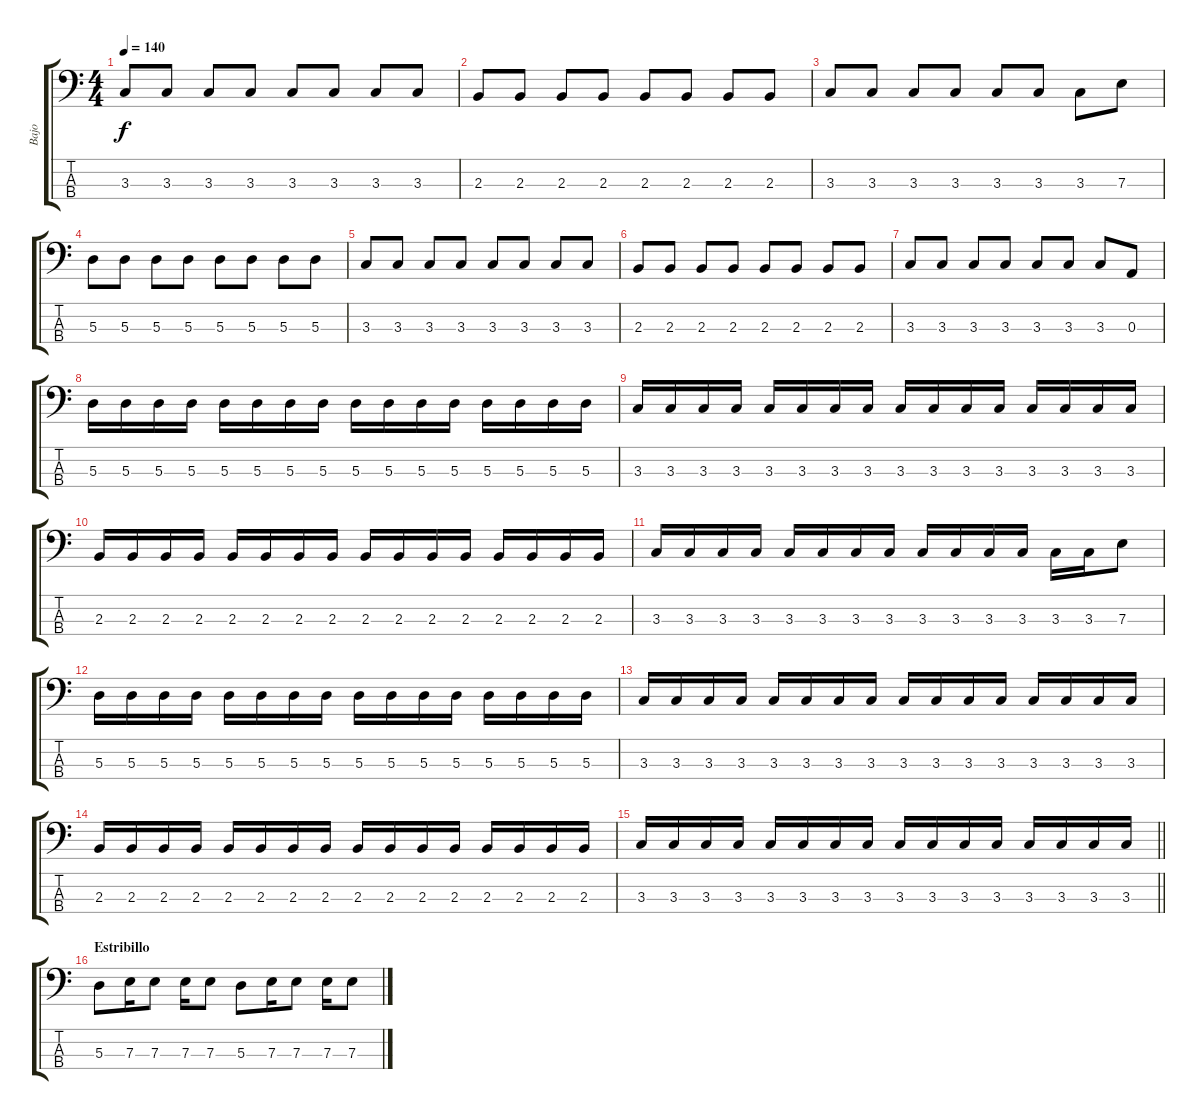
\track ("Bajo" "Bajo") {instrument electricbasspick}
\staff {score tabs}
\tuning (G2 D2 A1 E1) {hide}
\ts (4 4)
\tempo 140
\clef f4
\ks c
3.3.8{dy f} 3.3.8 3.3.8 3.3.8 3.3.8 3.3.8 3.3.8 3.3.8 |
2.3.8 2.3.8 2.3.8 2.3.8 2.3.8 2.3.8 2.3.8 2.3.8 |
3.3.8 3.3.8 3.3.8 3.3.8 3.3.8 3.3.8 3.3.8 7.3.8 |
5.3.8 5.3.8 5.3.8 5.3.8 5.3.8 5.3.8 5.3.8 5.3.8 |
3.3.8 3.3.8 3.3.8 3.3.8 3.3.8 3.3.8 3.3.8 3.3.8 |
2.3.8 2.3.8 2.3.8 2.3.8 2.3.8 2.3.8 2.3.8 2.3.8 |
3.3.8 3.3.8 3.3.8 3.3.8 3.3.8 3.3.8 3.3.8 0.3.8 |
5.3.16 5.3.16 5.3.16 5.3.16 5.3.16 5.3.16 5.3.16 5.3.16 5.3.16 5.3.16 5.3.16 5.3.16 5.3.16 5.3.16 5.3.16 5.3.16 |
3.3.16 3.3.16 3.3.16 3.3.16 3.3.16 3.3.16 3.3.16 3.3.16 3.3.16 3.3.16 3.3.16 3.3.16 3.3.16 3.3.16 3.3.16 3.3.16 |
2.3.16 2.3.16 2.3.16 2.3.16 2.3.16 2.3.16 2.3.16 2.3.16 2.3.16 2.3.16 2.3.16 2.3.16 2.3.16 2.3.16 2.3.16 2.3.16 |
3.3.16 3.3.16 3.3.16 3.3.16 3.3.16 3.3.16 3.3.16 3.3.16 3.3.16 3.3.16 3.3.16 3.3.16 3.3.16 3.3.16 7.3.8 |
5.3.16 5.3.16 5.3.16 5.3.16 5.3.16 5.3.16 5.3.16 5.3.16 5.3.16 5.3.16 5.3.16 5.3.16 5.3.16 5.3.16 5.3.16 5.3.16 |
3.3.16 3.3.16 3.3.16 3.3.16 3.3.16 3.3.16 3.3.16 3.3.16 3.3.16 3.3.16 3.3.16 3.3.16 3.3.16 3.3.16 3.3.16 3.3.16 |
2.3.16 2.3.16 2.3.16 2.3.16 2.3.16 2.3.16 2.3.16 2.3.16 2.3.16 2.3.16 2.3.16 2.3.16 2.3.16 2.3.16 2.3.16 2.3.16 |
\barLineRight lightlight
3.3.16 3.3.16 3.3.16 3.3.16 3.3.16 3.3.16 3.3.16 3.3.16 3.3.16 3.3.16 3.3.16 3.3.16 3.3.16 3.3.16 3.3.16 3.3.16 |
\section ("" "Estribillo")
5.3.8 7.3.16 7.3.8 7.3.16 7.3.8 5.3.8 7.3.16 7.3.8 7.3.16 7.3.8
